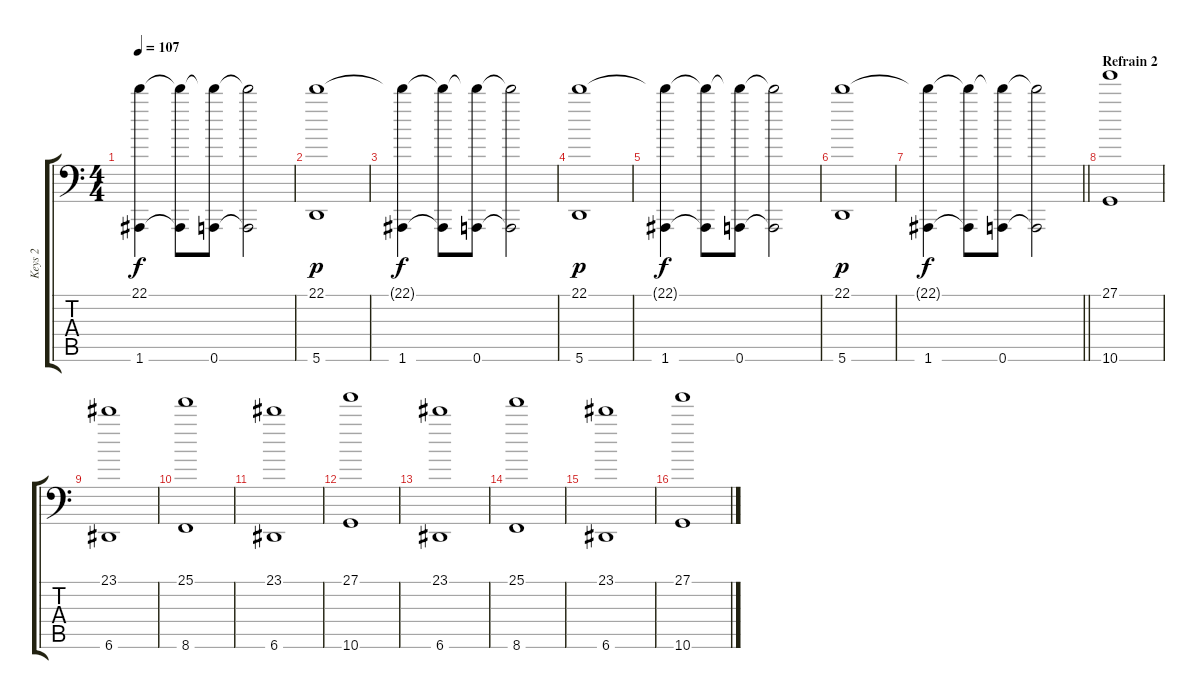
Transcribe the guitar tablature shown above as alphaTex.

\track ("Keys 2" "Keys 2") {instrument stringensemble1}
\staff {score tabs}
\tuning (E4 B3 G3 D3 A2 A1) {hide}
\ts (4 4)
\tempo 107
\clef f4
\ks c
(22.1{t} 1.6).4{dy f} (22.1{t} 1.6{t}).8 (22.1{t} 0.6).8 (22.1{t} 0.6{t}).2 |
(22.1 5.6).1{dy p} |
(22.1{t} 1.6).4{dy f} (22.1{t} 1.6{t}).8 (22.1{t} 0.6).8 (22.1{t} 0.6{t}).2 |
(22.1 5.6).1{dy p} |
(22.1{t} 1.6).4{dy f} (22.1{t} 1.6{t}).8 (22.1{t} 0.6).8 (22.1{t} 0.6{t}).2 |
(22.1 5.6).1{dy p} |
\barLineRight lightlight
(22.1{t} 1.6).4{dy f} (22.1{t} 1.6{t}).8 (22.1{t} 0.6).8 (22.1{t} 0.6{t}).2 |
\section ("" "Refrain 2")
(27.1 10.6).1 |
(23.1 6.6).1 |
(25.1 8.6).1 |
(23.1 6.6).1 |
(27.1 10.6).1 |
(23.1 6.6).1 |
(25.1 8.6).1 |
(23.1 6.6).1 |
(27.1 10.6).1
